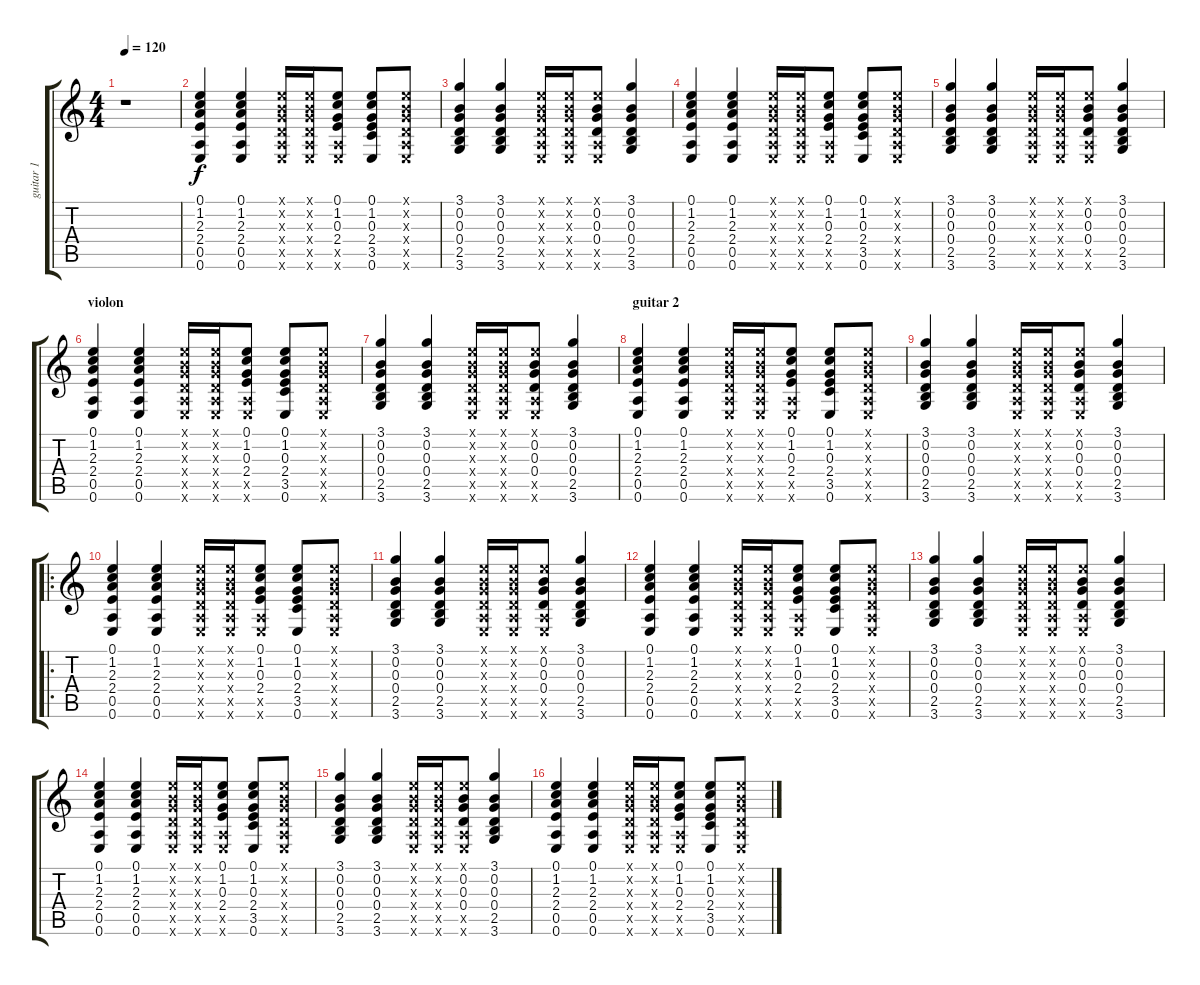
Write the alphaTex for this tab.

\track ("guitar 1" "guitar 1") {instrument acousticguitarsteel}
\staff {score tabs}
\tuning (E4 B3 G3 D3 A2 E2) {hide}
\ts (4 4)
\tempo 120
\clef g2
\ks c
r.1{dy f instrument acousticguitarsteel} |
(0.1 1.2 2.3 2.4 0.5 0.6).4 (0.1 1.2 2.3 2.4 0.5 0.6).4 (0.1{x} 0.2{x} 0.3{x} 0.4{x} 0.5{x} 0.6{x}).16 (0.1{x} 0.2{x} 0.3{x} 0.4{x} 0.5{x} 0.6{x}).16 (0.1 1.2 0.3 2.4 0.5{x} 0.6{x}).8 (0.1 1.2 0.3 2.4 3.5 0.6).8 (0.1{x} 0.2{x} 0.3{x} 0.4{x} 0.5{x} 0.6{x}).8 |
(3.1 0.2 0.3 0.4 2.5 3.6).4 (3.1 0.2 0.3 0.4 2.5 3.6).4 (0.1{x} 0.2{x} 0.3{x} 0.4{x} 0.5{x} 0.6{x}).16 (0.1{x} 0.2{x} 0.3{x} 0.4{x} 0.5{x} 0.6{x}).16 (0.1{x} 0.2 0.3 0.4 0.5{x} 0.6{x}).8 (3.1 0.2 0.3 0.4 2.5 3.6).4 |
(0.1 1.2 2.3 2.4 0.5 0.6).4 (0.1 1.2 2.3 2.4 0.5 0.6).4 (0.1{x} 0.2{x} 0.3{x} 0.4{x} 0.5{x} 0.6{x}).16 (0.1{x} 0.2{x} 0.3{x} 0.4{x} 0.5{x} 0.6{x}).16 (0.1 1.2 0.3 2.4 0.5{x} 0.6{x}).8 (0.1 1.2 0.3 2.4 3.5 0.6).8 (0.1{x} 0.2{x} 0.3{x} 0.4{x} 0.5{x} 0.6{x}).8 |
(3.1 0.2 0.3 0.4 2.5 3.6).4 (3.1 0.2 0.3 0.4 2.5 3.6).4 (0.1{x} 0.2{x} 0.3{x} 0.4{x} 0.5{x} 0.6{x}).16 (0.1{x} 0.2{x} 0.3{x} 0.4{x} 0.5{x} 0.6{x}).16 (0.1{x} 0.2 0.3 0.4 0.5{x} 0.6{x}).8 (3.1 0.2 0.3 0.4 2.5 3.6).4 |
\section ("" "violon")
(0.1 1.2 2.3 2.4 0.5 0.6).4 (0.1 1.2 2.3 2.4 0.5 0.6).4 (0.1{x} 0.2{x} 0.3{x} 0.4{x} 0.5{x} 0.6{x}).16 (0.1{x} 0.2{x} 0.3{x} 0.4{x} 0.5{x} 0.6{x}).16 (0.1 1.2 0.3 2.4 0.5{x} 0.6{x}).8 (0.1 1.2 0.3 2.4 3.5 0.6).8 (0.1{x} 0.2{x} 0.3{x} 0.4{x} 0.5{x} 0.6{x}).8 |
(3.1 0.2 0.3 0.4 2.5 3.6).4 (3.1 0.2 0.3 0.4 2.5 3.6).4 (0.1{x} 0.2{x} 0.3{x} 0.4{x} 0.5{x} 0.6{x}).16 (0.1{x} 0.2{x} 0.3{x} 0.4{x} 0.5{x} 0.6{x}).16 (0.1{x} 0.2 0.3 0.4 0.5{x} 0.6{x}).8 (3.1 0.2 0.3 0.4 2.5 3.6).4 |
\section ("" "guitar 2")
(0.1 1.2 2.3 2.4 0.5 0.6).4 (0.1 1.2 2.3 2.4 0.5 0.6).4 (0.1{x} 0.2{x} 0.3{x} 0.4{x} 0.5{x} 0.6{x}).16 (0.1{x} 0.2{x} 0.3{x} 0.4{x} 0.5{x} 0.6{x}).16 (0.1 1.2 0.3 2.4 0.5{x} 0.6{x}).8 (0.1 1.2 0.3 2.4 3.5 0.6).8 (0.1{x} 0.2{x} 0.3{x} 0.4{x} 0.5{x} 0.6{x}).8 |
(3.1 0.2 0.3 0.4 2.5 3.6).4 (3.1 0.2 0.3 0.4 2.5 3.6).4 (0.1{x} 0.2{x} 0.3{x} 0.4{x} 0.5{x} 0.6{x}).16 (0.1{x} 0.2{x} 0.3{x} 0.4{x} 0.5{x} 0.6{x}).16 (0.1{x} 0.2 0.3 0.4 0.5{x} 0.6{x}).8 (3.1 0.2 0.3 0.4 2.5 3.6).4 |
\ro
(0.1 1.2 2.3 2.4 0.5 0.6).4 (0.1 1.2 2.3 2.4 0.5 0.6).4 (0.1{x} 0.2{x} 0.3{x} 0.4{x} 0.5{x} 0.6{x}).16 (0.1{x} 0.2{x} 0.3{x} 0.4{x} 0.5{x} 0.6{x}).16 (0.1 1.2 0.3 2.4 0.5{x} 0.6{x}).8 (0.1 1.2 0.3 2.4 3.5 0.6).8 (0.1{x} 0.2{x} 0.3{x} 0.4{x} 0.5{x} 0.6{x}).8 |
(3.1 0.2 0.3 0.4 2.5 3.6).4 (3.1 0.2 0.3 0.4 2.5 3.6).4 (0.1{x} 0.2{x} 0.3{x} 0.4{x} 0.5{x} 0.6{x}).16 (0.1{x} 0.2{x} 0.3{x} 0.4{x} 0.5{x} 0.6{x}).16 (0.1{x} 0.2 0.3 0.4 0.5{x} 0.6{x}).8 (3.1 0.2 0.3 0.4 2.5 3.6).4 |
(0.1 1.2 2.3 2.4 0.5 0.6).4 (0.1 1.2 2.3 2.4 0.5 0.6).4 (0.1{x} 0.2{x} 0.3{x} 0.4{x} 0.5{x} 0.6{x}).16 (0.1{x} 0.2{x} 0.3{x} 0.4{x} 0.5{x} 0.6{x}).16 (0.1 1.2 0.3 2.4 0.5{x} 0.6{x}).8 (0.1 1.2 0.3 2.4 3.5 0.6).8 (0.1{x} 0.2{x} 0.3{x} 0.4{x} 0.5{x} 0.6{x}).8 |
(3.1 0.2 0.3 0.4 2.5 3.6).4 (3.1 0.2 0.3 0.4 2.5 3.6).4 (0.1{x} 0.2{x} 0.3{x} 0.4{x} 0.5{x} 0.6{x}).16 (0.1{x} 0.2{x} 0.3{x} 0.4{x} 0.5{x} 0.6{x}).16 (0.1{x} 0.2 0.3 0.4 0.5{x} 0.6{x}).8 (3.1 0.2 0.3 0.4 2.5 3.6).4 |
(0.1 1.2 2.3 2.4 0.5 0.6).4 (0.1 1.2 2.3 2.4 0.5 0.6).4 (0.1{x} 0.2{x} 0.3{x} 0.4{x} 0.5{x} 0.6{x}).16 (0.1{x} 0.2{x} 0.3{x} 0.4{x} 0.5{x} 0.6{x}).16 (0.1 1.2 0.3 2.4 0.5{x} 0.6{x}).8 (0.1 1.2 0.3 2.4 3.5 0.6).8 (0.1{x} 0.2{x} 0.3{x} 0.4{x} 0.5{x} 0.6{x}).8 |
(3.1 0.2 0.3 0.4 2.5 3.6).4 (3.1 0.2 0.3 0.4 2.5 3.6).4 (0.1{x} 0.2{x} 0.3{x} 0.4{x} 0.5{x} 0.6{x}).16 (0.1{x} 0.2{x} 0.3{x} 0.4{x} 0.5{x} 0.6{x}).16 (0.1{x} 0.2 0.3 0.4 0.5{x} 0.6{x}).8 (3.1 0.2 0.3 0.4 2.5 3.6).4 |
(0.1 1.2 2.3 2.4 0.5 0.6).4 (0.1 1.2 2.3 2.4 0.5 0.6).4 (0.1{x} 0.2{x} 0.3{x} 0.4{x} 0.5{x} 0.6{x}).16 (0.1{x} 0.2{x} 0.3{x} 0.4{x} 0.5{x} 0.6{x}).16 (0.1 1.2 0.3 2.4 0.5{x} 0.6{x}).8 (0.1 1.2 0.3 2.4 3.5 0.6).8 (0.1{x} 0.2{x} 0.3{x} 0.4{x} 0.5{x} 0.6{x}).8
